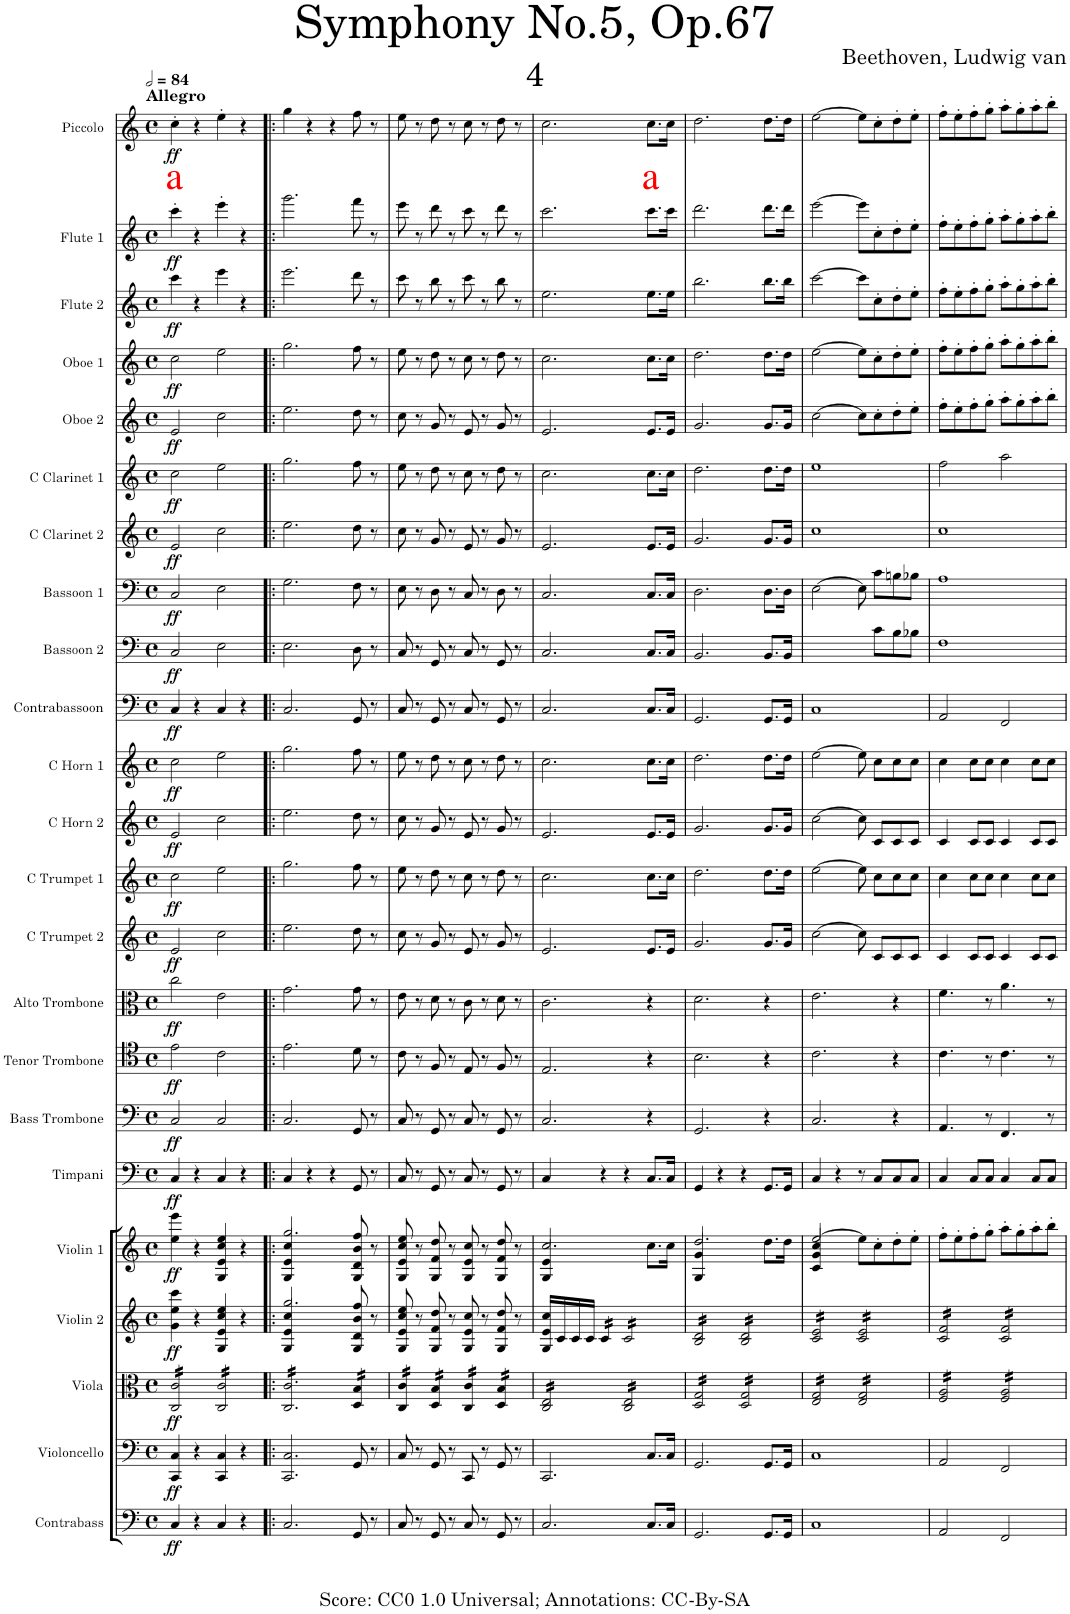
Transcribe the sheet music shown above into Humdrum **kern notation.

**kern	**dynam	**kern	**dynam	**kern	**dynam	**kern	**dynam	**kern	**dynam	**kern	**dynam	**kern	**dynam	**kern	**dynam	**kern	**dynam	**kern	**dynam	**kern	**dynam	**kern	**dynam	**kern	**dynam	**kern	**dynam	**kern	**dynam	**kern	**dynam	**kern	**dynam	**kern	**dynam	**kern	**dynam	**kern	**dynam	**kern	**dynam	**kern	**dynam	**kern	**text	**dynam
*part23	*part23	*part22	*part22	*part21	*part21	*part20	*part20	*part19	*part19	*part18	*part18	*part17	*part17	*part16	*part16	*part15	*part15	*part14	*part14	*part13	*part13	*part12	*part12	*part11	*part11	*part10	*part10	*part9	*part9	*part8	*part8	*part7	*part7	*part6	*part6	*part5	*part5	*part4	*part4	*part3	*part3	*part2	*part2	*part1	*part1	*part1
*staff23	*staff23	*staff22	*staff22	*staff21	*staff21	*staff20	*staff20	*staff19	*staff19	*staff18	*staff18	*staff17	*staff17	*staff16	*staff16	*staff15	*staff15	*staff14	*staff14	*staff13	*staff13	*staff12	*staff12	*staff11	*staff11	*staff10	*staff10	*staff9	*staff9	*staff8	*staff8	*staff7	*staff7	*staff6	*staff6	*staff5	*staff5	*staff4	*staff4	*staff3	*staff3	*staff2	*staff2	*staff1	*staff1	*staff1
*I"Contrabass	*	*I"Violoncello	*	*I"Viola	*	*I"Violin 2	*	*I"Violin 1	*	*I"Timpani	*	*I"Bass Trombone	*	*I"Tenor Trombone	*	*I"Alto Trombone	*	*I"C Trumpet 2	*	*I"C Trumpet 1	*	*I"C Horn 2	*	*I"C Horn 1	*	*I"Contrabassoon	*	*I"Bassoon 2	*	*I"Bassoon 1	*	*I"C Clarinet 2	*	*I"C Clarinet 1	*	*I"Oboe 2	*	*I"Oboe 1	*	*I"Flute 2	*	*I"Flute 1	*	*I"Piccolo	*	*
*I'Cb	*	*I'Vc	*	*I'Vla	*	*I'Vln 2	*	*I'Vln 1	*	*I'Timp	*	*I'B. Tbn.	*	*I'T. Tbn.	*	*I'A. Tbn.	*	*I'Tpt 2	*	*I'Tpt 1	*	*I'Hn 2	*	*I'Hn 1	*	*I'Cbsn	*	*I'Bsn 2	*	*I'Bsn 1	*	*I'Cl 2	*	*I'Cl 1	*	*I'Ob 2	*	*I'Ob 1	*	*I'Fl 2	*	*I'Fl 1	*	*I'Picc.	*	*
*clefF4	*	*clefF4	*	*clefC3	*	*clefG2	*	*clefG2	*	*clefF4	*	*clefF4	*	*clefC4	*	*clefC3	*	*clefG2	*	*clefG2	*	*clefG2	*	*clefG2	*	*clefF4	*	*clefF4	*	*clefF4	*	*clefG2	*	*clefG2	*	*clefG2	*	*clefG2	*	*clefG2	*	*clefG2	*	*clefG2	*	*
*Trd7c12	*	*	*	*	*	*	*	*	*	*	*	*	*	*	*	*	*	*	*	*	*	*Trd7c12	*	*Trd7c12	*	*Trd7c12	*	*	*	*	*	*Trd1c2	*	*Trd1c2	*	*	*	*	*	*	*	*	*	*Trd-7c-12	*	*
*k[]	*	*k[]	*	*k[]	*	*k[]	*	*k[]	*	*k[]	*	*k[]	*	*k[]	*	*k[]	*	*k[]	*	*k[]	*	*k[]	*	*k[]	*	*k[]	*	*k[]	*	*k[]	*	*k[]	*	*k[]	*	*k[]	*	*k[]	*	*k[]	*	*k[]	*	*k[]	*	*
*M4/4	*	*M4/4	*	*M4/4	*	*M4/4	*	*M4/4	*	*M4/4	*	*M4/4	*	*M4/4	*	*M4/4	*	*M4/4	*	*M4/4	*	*M4/4	*	*M4/4	*	*M4/4	*	*M4/4	*	*M4/4	*	*M4/4	*	*M4/4	*	*M4/4	*	*M4/4	*	*M4/4	*	*M4/4	*	*M4/4	*	*
*met(c)	*	*met(c)	*	*met(c)	*	*met(c)	*	*met(c)	*	*met(c)	*	*met(c)	*	*met(c)	*	*met(c)	*	*met(c)	*	*met(c)	*	*met(c)	*	*met(c)	*	*met(c)	*	*met(c)	*	*met(c)	*	*met(c)	*	*met(c)	*	*met(c)	*	*met(c)	*	*met(c)	*	*met(c)	*	*met(c)	*	*
*MM168	*	*MM168	*	*MM168	*	*MM168	*	*MM168	*	*MM168	*	*MM168	*	*MM168	*	*MM168	*	*MM168	*	*MM168	*	*MM168	*	*MM168	*	*MM168	*	*MM168	*	*MM168	*	*MM168	*	*MM168	*	*MM168	*	*MM168	*	*MM168	*	*MM168	*	*MM168	*	*
=1	=1	=1	=1	=1	=1	=1	=1	=1	=1	=1	=1	=1	=1	=1	=1	=1	=1	=1	=1	=1	=1	=1	=1	=1	=1	=1	=1	=1	=1	=1	=1	=1	=1	=1	=1	=1	=1	=1	=1	=1	=1	=1	=1	=1	=1	=1
!	!	!	!	!	!	!	!	!	!	!	!	!	!	!	!	!	!	!	!	!	!	!	!	!	!	!	!	!	!	!	!	!	!	!	!	!	!	!	!	!	!	!	!	!LO:TX:a:B:t=Allegro	!	!
!	!LO:DY:b	!	!LO:DY:b	!	!LO:DY:b	!	!LO:DY:b	!	!LO:DY:b	!	!LO:DY:b	!	!LO:DY:b	!	!LO:DY:b	!	!LO:DY:b	!	!LO:DY:b	!	!LO:DY:b	!	!LO:DY:b	!	!LO:DY:b	!	!LO:DY:b	!	!LO:DY:b	!	!LO:DY:b	!	!LO:DY:b	!	!LO:DY:b	!	!LO:DY:b	!	!LO:DY:b	!	!LO:DY:b	!	!LO:DY:b	!	!LO:LY:b:color=#FF0000	!LO:DY:b
*	*	*	*	*tremolo	*	*	*	*	*	*	*	*	*	*	*	*	*	*	*	*	*	*	*	*	*	*	*	*	*	*	*	*	*	*	*	*	*	*	*	*	*	*	*	*	*	*
4C/	ff	4CC/ 4C/	ff	16C/ 16c/LL	ff	4g\ 4ee\ 4ccc\	ff	4ee\ 4eee\	ff	4C/	ff	2C/	ff	2e\	ff	2cc\	ff	2e/	ff	2cc\	ff	2e/	ff	2cc\	ff	4C/	ff	2C/	ff	2C/	ff	2e/	ff	2cc\	ff	2e/	ff	2cc\	ff	4ccc\	ff	4ccc'\	ff	4cc'\	a	ff
.	.	.	.	16C/ 16c/	.	.	.	.	.	.	.	.	.	.	.	.	.	.	.	.	.	.	.	.	.	.	.	.	.	.	.	.	.	.	.	.	.	.	.	.	.	.	.	.	.	.
.	.	.	.	16C/ 16c/	.	.	.	.	.	.	.	.	.	.	.	.	.	.	.	.	.	.	.	.	.	.	.	.	.	.	.	.	.	.	.	.	.	.	.	.	.	.	.	.	.	.
.	.	.	.	16C/ 16c/	.	.	.	.	.	.	.	.	.	.	.	.	.	.	.	.	.	.	.	.	.	.	.	.	.	.	.	.	.	.	.	.	.	.	.	.	.	.	.	.	.	.
4r	.	4r	.	16C/ 16c/	.	4r	.	4r	.	4r	.	.	.	.	.	.	.	.	.	.	.	.	.	.	.	4r	.	.	.	.	.	.	.	.	.	.	.	.	.	4r	.	4r	.	4r	.	.
.	.	.	.	16C/ 16c/	.	.	.	.	.	.	.	.	.	.	.	.	.	.	.	.	.	.	.	.	.	.	.	.	.	.	.	.	.	.	.	.	.	.	.	.	.	.	.	.	.	.
.	.	.	.	16C/ 16c/	.	.	.	.	.	.	.	.	.	.	.	.	.	.	.	.	.	.	.	.	.	.	.	.	.	.	.	.	.	.	.	.	.	.	.	.	.	.	.	.	.	.
.	.	.	.	16C/ 16c/JJ	.	.	.	.	.	.	.	.	.	.	.	.	.	.	.	.	.	.	.	.	.	.	.	.	.	.	.	.	.	.	.	.	.	.	.	.	.	.	.	.	.	.
4C/	.	4CC/ 4C/	.	16C/ 16c/LL	.	4G/ 4e/ 4cc/ 4ee/	.	4G/ 4e/ 4cc/ 4ee/	.	4C/	.	2C/	.	2c\	.	2e\	.	2cc\	.	2ee\	.	2cc\	.	2ee\	.	4C/	.	2E\	.	2E\	.	2cc\	.	2ee\	.	2cc\	.	2ee\	.	4eee\	.	4eee'\	.	4ee'\	.	.
.	.	.	.	16C/ 16c/	.	.	.	.	.	.	.	.	.	.	.	.	.	.	.	.	.	.	.	.	.	.	.	.	.	.	.	.	.	.	.	.	.	.	.	.	.	.	.	.	.	.
.	.	.	.	16C/ 16c/	.	.	.	.	.	.	.	.	.	.	.	.	.	.	.	.	.	.	.	.	.	.	.	.	.	.	.	.	.	.	.	.	.	.	.	.	.	.	.	.	.	.
.	.	.	.	16C/ 16c/	.	.	.	.	.	.	.	.	.	.	.	.	.	.	.	.	.	.	.	.	.	.	.	.	.	.	.	.	.	.	.	.	.	.	.	.	.	.	.	.	.	.
4r	.	4r	.	16C/ 16c/	.	4r	.	4r	.	4r	.	.	.	.	.	.	.	.	.	.	.	.	.	.	.	4r	.	.	.	.	.	.	.	.	.	.	.	.	.	4r	.	4r	.	4r	.	.
.	.	.	.	16C/ 16c/	.	.	.	.	.	.	.	.	.	.	.	.	.	.	.	.	.	.	.	.	.	.	.	.	.	.	.	.	.	.	.	.	.	.	.	.	.	.	.	.	.	.
.	.	.	.	16C/ 16c/	.	.	.	.	.	.	.	.	.	.	.	.	.	.	.	.	.	.	.	.	.	.	.	.	.	.	.	.	.	.	.	.	.	.	.	.	.	.	.	.	.	.
.	.	.	.	16C/ 16c/JJ	.	.	.	.	.	.	.	.	.	.	.	.	.	.	.	.	.	.	.	.	.	.	.	.	.	.	.	.	.	.	.	.	.	.	.	.	.	.	.	.	.	.
=2!|:	=2!|:	=2!|:	=2!|:	=2!|:	=2!|:	=2!|:	=2!|:	=2!|:	=2!|:	=2!|:	=2!|:	=2!|:	=2!|:	=2!|:	=2!|:	=2!|:	=2!|:	=2!|:	=2!|:	=2!|:	=2!|:	=2!|:	=2!|:	=2!|:	=2!|:	=2!|:	=2!|:	=2!|:	=2!|:	=2!|:	=2!|:	=2!|:	=2!|:	=2!|:	=2!|:	=2!|:	=2!|:	=2!|:	=2!|:	=2!|:	=2!|:	=2!|:	=2!|:	=2!|:	=2!|:	=2!|:
*	*	*	*	*	*	*^	*	*^	*	*	*	*	*	*	*	*	*	*	*	*	*	*	*	*	*	*	*	*	*	*	*	*	*	*	*	*	*	*	*	*	*	*	*	*	*	*
2.C/	.	2.CC/ 2.C/	.	16C/ 16c/LL	.	2.gg/	4G/ 4e/ 4cc/	.	2.gg/	4G/ 4e/ 4cc/	.	4C/	.	2.C/	.	2.e\	.	2.g\	.	2.ee\	.	2.gg\	.	2.ee\	.	2.gg\	.	2.C/	.	2.E\	.	2.G\	.	2.ee\	.	2.gg\	.	2.ee\	.	2.gg\	.	2.eee\	.	2.ggg\	.	4gg\	.	.
.	.	.	.	16C/ 16c/	.	.	.	.	.	.	.	.	.	.	.	.	.	.	.	.	.	.	.	.	.	.	.	.	.	.	.	.	.	.	.	.	.	.	.	.	.	.	.	.	.	.	.	.
.	.	.	.	16C/ 16c/	.	.	.	.	.	.	.	.	.	.	.	.	.	.	.	.	.	.	.	.	.	.	.	.	.	.	.	.	.	.	.	.	.	.	.	.	.	.	.	.	.	.	.	.
.	.	.	.	16C/ 16c/	.	.	.	.	.	.	.	.	.	.	.	.	.	.	.	.	.	.	.	.	.	.	.	.	.	.	.	.	.	.	.	.	.	.	.	.	.	.	.	.	.	.	.	.
.	.	.	.	16C/ 16c/	.	.	2.ryy	.	.	2.ryy	.	4r	.	.	.	.	.	.	.	.	.	.	.	.	.	.	.	.	.	.	.	.	.	.	.	.	.	.	.	.	.	.	.	.	.	4r	.	.
.	.	.	.	16C/ 16c/	.	.	.	.	.	.	.	.	.	.	.	.	.	.	.	.	.	.	.	.	.	.	.	.	.	.	.	.	.	.	.	.	.	.	.	.	.	.	.	.	.	.	.	.
.	.	.	.	16C/ 16c/	.	.	.	.	.	.	.	.	.	.	.	.	.	.	.	.	.	.	.	.	.	.	.	.	.	.	.	.	.	.	.	.	.	.	.	.	.	.	.	.	.	.	.	.
.	.	.	.	16C/ 16c/	.	.	.	.	.	.	.	.	.	.	.	.	.	.	.	.	.	.	.	.	.	.	.	.	.	.	.	.	.	.	.	.	.	.	.	.	.	.	.	.	.	.	.	.
.	.	.	.	16C/ 16c/	.	.	.	.	.	.	.	4r	.	.	.	.	.	.	.	.	.	.	.	.	.	.	.	.	.	.	.	.	.	.	.	.	.	.	.	.	.	.	.	.	.	4r	.	.
.	.	.	.	16C/ 16c/	.	.	.	.	.	.	.	.	.	.	.	.	.	.	.	.	.	.	.	.	.	.	.	.	.	.	.	.	.	.	.	.	.	.	.	.	.	.	.	.	.	.	.	.
.	.	.	.	16C/ 16c/	.	.	.	.	.	.	.	.	.	.	.	.	.	.	.	.	.	.	.	.	.	.	.	.	.	.	.	.	.	.	.	.	.	.	.	.	.	.	.	.	.	.	.	.
.	.	.	.	16C/ 16c/JJ	.	.	.	.	.	.	.	.	.	.	.	.	.	.	.	.	.	.	.	.	.	.	.	.	.	.	.	.	.	.	.	.	.	.	.	.	.	.	.	.	.	.	.	.
8GG/	.	8GG/	.	16D/ 16B/LL	.	8G/ 8d/ 8b/ 8ff/	.	.	8G/ 8d/ 8b/ 8ff/	.	.	8GG/	.	8GG/	.	8d\	.	8g\	.	8dd\	.	8ff\	.	8dd\	.	8ff\	.	8GG/	.	8D\	.	8F\	.	8dd\	.	8ff\	.	8dd\	.	8ff\	.	8ddd\	.	8fff\	.	8ff\	.	.
.	.	.	.	16D/ 16B/	.	.	.	.	.	.	.	.	.	.	.	.	.	.	.	.	.	.	.	.	.	.	.	.	.	.	.	.	.	.	.	.	.	.	.	.	.	.	.	.	.	.	.	.
8r	.	8r	.	16D/ 16B/	.	8r	.	.	8r	.	.	8r	.	8r	.	8r	.	8r	.	8r	.	8r	.	8r	.	8r	.	8r	.	8r	.	8r	.	8r	.	8r	.	8r	.	8r	.	8r	.	8r	.	8r	.	.
.	.	.	.	16D/ 16B/JJ	.	.	.	.	.	.	.	.	.	.	.	.	.	.	.	.	.	.	.	.	.	.	.	.	.	.	.	.	.	.	.	.	.	.	.	.	.	.	.	.	.	.	.	.
*	*	*	*	*	*	*v	*v	*	*	*	*	*	*	*	*	*	*	*	*	*	*	*	*	*	*	*	*	*	*	*	*	*	*	*	*	*	*	*	*	*	*	*	*	*	*	*	*	*
*	*	*	*	*	*	*	*	*v	*v	*	*	*	*	*	*	*	*	*	*	*	*	*	*	*	*	*	*	*	*	*	*	*	*	*	*	*	*	*	*	*	*	*	*	*	*	*	*
=3	=3	=3	=3	=3	=3	=3	=3	=3	=3	=3	=3	=3	=3	=3	=3	=3	=3	=3	=3	=3	=3	=3	=3	=3	=3	=3	=3	=3	=3	=3	=3	=3	=3	=3	=3	=3	=3	=3	=3	=3	=3	=3	=3	=3	=3	=3
8C/	.	8C/	.	16C/ 16c/LL	.	8G/ 8e/ 8cc/ 8ee/	.	8G/ 8e/ 8cc/ 8ee/	.	8C/	.	8C/	.	8c\	.	8e\	.	8cc\	.	8ee\	.	8cc\	.	8ee\	.	8C/	.	8C/	.	8E\	.	8cc\	.	8ee\	.	8cc\	.	8ee\	.	8ccc\	.	8eee\	.	8ee\	.	.
.	.	.	.	16C/ 16c/	.	.	.	.	.	.	.	.	.	.	.	.	.	.	.	.	.	.	.	.	.	.	.	.	.	.	.	.	.	.	.	.	.	.	.	.	.	.	.	.	.	.
8r	.	8r	.	16C/ 16c/	.	8r	.	8r	.	8r	.	8r	.	8r	.	8r	.	8r	.	8r	.	8r	.	8r	.	8r	.	8r	.	8r	.	8r	.	8r	.	8r	.	8r	.	8r	.	8r	.	8r	.	.
.	.	.	.	16C/ 16c/JJ	.	.	.	.	.	.	.	.	.	.	.	.	.	.	.	.	.	.	.	.	.	.	.	.	.	.	.	.	.	.	.	.	.	.	.	.	.	.	.	.	.	.
8GG/	.	8GG/	.	16D/ 16B/LL	.	8G/ 8f/ 8dd/	.	8G/ 8f/ 8dd/	.	8GG/	.	8GG/	.	8F/	.	8d\	.	8g/	.	8dd\	.	8g/	.	8dd\	.	8GG/	.	8GG/	.	8D\	.	8g/	.	8dd\	.	8g/	.	8dd\	.	8bb\	.	8ddd\	.	8dd\	.	.
.	.	.	.	16D/ 16B/	.	.	.	.	.	.	.	.	.	.	.	.	.	.	.	.	.	.	.	.	.	.	.	.	.	.	.	.	.	.	.	.	.	.	.	.	.	.	.	.	.	.
8r	.	8r	.	16D/ 16B/	.	8r	.	8r	.	8r	.	8r	.	8r	.	8r	.	8r	.	8r	.	8r	.	8r	.	8r	.	8r	.	8r	.	8r	.	8r	.	8r	.	8r	.	8r	.	8r	.	8r	.	.
.	.	.	.	16D/ 16B/JJ	.	.	.	.	.	.	.	.	.	.	.	.	.	.	.	.	.	.	.	.	.	.	.	.	.	.	.	.	.	.	.	.	.	.	.	.	.	.	.	.	.	.
8C/	.	8CC/	.	16C/ 16c/LL	.	8G/ 8e/ 8cc/	.	8G/ 8e/ 8cc/	.	8C/	.	8C/	.	8E/	.	8c\	.	8e/	.	8cc\	.	8e/	.	8cc\	.	8C/	.	8C/	.	8C/	.	8e/	.	8cc\	.	8e/	.	8cc\	.	8ccc\	.	8ccc\	.	8cc\	.	.
.	.	.	.	16C/ 16c/	.	.	.	.	.	.	.	.	.	.	.	.	.	.	.	.	.	.	.	.	.	.	.	.	.	.	.	.	.	.	.	.	.	.	.	.	.	.	.	.	.	.
8r	.	8r	.	16C/ 16c/	.	8r	.	8r	.	8r	.	8r	.	8r	.	8r	.	8r	.	8r	.	8r	.	8r	.	8r	.	8r	.	8r	.	8r	.	8r	.	8r	.	8r	.	8r	.	8r	.	8r	.	.
.	.	.	.	16C/ 16c/JJ	.	.	.	.	.	.	.	.	.	.	.	.	.	.	.	.	.	.	.	.	.	.	.	.	.	.	.	.	.	.	.	.	.	.	.	.	.	.	.	.	.	.
8GG/	.	8GG/	.	16D/ 16B/LL	.	8G/ 8f/ 8dd/	.	8G/ 8f/ 8dd/	.	8GG/	.	8GG/	.	8F/	.	8d\	.	8g/	.	8dd\	.	8g/	.	8dd\	.	8GG/	.	8GG/	.	8D\	.	8g/	.	8dd\	.	8g/	.	8dd\	.	8bb\	.	8ddd\	.	8dd\	.	.
.	.	.	.	16D/ 16B/	.	.	.	.	.	.	.	.	.	.	.	.	.	.	.	.	.	.	.	.	.	.	.	.	.	.	.	.	.	.	.	.	.	.	.	.	.	.	.	.	.	.
8r	.	8r	.	16D/ 16B/	.	8r	.	8r	.	8r	.	8r	.	8r	.	8r	.	8r	.	8r	.	8r	.	8r	.	8r	.	8r	.	8r	.	8r	.	8r	.	8r	.	8r	.	8r	.	8r	.	8r	.	.
.	.	.	.	16D/ 16B/JJ	.	.	.	.	.	.	.	.	.	.	.	.	.	.	.	.	.	.	.	.	.	.	.	.	.	.	.	.	.	.	.	.	.	.	.	.	.	.	.	.	.	.
=4	=4	=4	=4	=4	=4	=4	=4	=4	=4	=4	=4	=4	=4	=4	=4	=4	=4	=4	=4	=4	=4	=4	=4	=4	=4	=4	=4	=4	=4	=4	=4	=4	=4	=4	=4	=4	=4	=4	=4	=4	=4	=4	=4	=4	=4	=4
*	*	*	*	*	*	*	*	*^	*	*	*	*	*	*	*	*	*	*	*	*	*	*	*	*	*	*	*	*	*	*	*	*	*	*	*	*	*	*	*	*	*	*	*	*	*	*
2.C/	.	2.CC/	.	16C/ 16E/LL	.	16G/ 16e/ 16cc/LL	.	2.cc/	4G/ 4e/	.	4C/	.	2.C/	.	2.E/	.	2.c\	.	2.e/	.	2.cc\	.	2.e/	.	2.cc\	.	2.C/	.	2.C/	.	2.C/	.	2.e/	.	2.cc\	.	2.e/	.	2.cc\	.	2.ee\	.	2.ccc\	.	2.cc\	.	.
.	.	.	.	16C/ 16E/	.	16c/	.	.	.	.	.	.	.	.	.	.	.	.	.	.	.	.	.	.	.	.	.	.	.	.	.	.	.	.	.	.	.	.	.	.	.	.	.	.	.	.	.
.	.	.	.	16C/ 16E/	.	16c/	.	.	.	.	.	.	.	.	.	.	.	.	.	.	.	.	.	.	.	.	.	.	.	.	.	.	.	.	.	.	.	.	.	.	.	.	.	.	.	.	.
.	.	.	.	16C/ 16E/	.	16c/JJ	.	.	.	.	.	.	.	.	.	.	.	.	.	.	.	.	.	.	.	.	.	.	.	.	.	.	.	.	.	.	.	.	.	.	.	.	.	.	.	.	.
*	*	*	*	*	*	*tremolo	*	*	*	*	*	*	*	*	*	*	*	*	*	*	*	*	*	*	*	*	*	*	*	*	*	*	*	*	*	*	*	*	*	*	*	*	*	*	*	*	*
.	.	.	.	16C/ 16E/	.	16c/LL	.	.	2.ryy	.	4r	.	.	.	.	.	.	.	.	.	.	.	.	.	.	.	.	.	.	.	.	.	.	.	.	.	.	.	.	.	.	.	.	.	.	.	.
.	.	.	.	16C/ 16E/	.	16c/	.	.	.	.	.	.	.	.	.	.	.	.	.	.	.	.	.	.	.	.	.	.	.	.	.	.	.	.	.	.	.	.	.	.	.	.	.	.	.	.	.
.	.	.	.	16C/ 16E/	.	16c/	.	.	.	.	.	.	.	.	.	.	.	.	.	.	.	.	.	.	.	.	.	.	.	.	.	.	.	.	.	.	.	.	.	.	.	.	.	.	.	.	.
.	.	.	.	16C/ 16E/JJ	.	16c/JJ	.	.	.	.	.	.	.	.	.	.	.	.	.	.	.	.	.	.	.	.	.	.	.	.	.	.	.	.	.	.	.	.	.	.	.	.	.	.	.	.	.
.	.	.	.	16C/ 16E/LL	.	16c/LL	.	.	.	.	4r	.	.	.	.	.	.	.	.	.	.	.	.	.	.	.	.	.	.	.	.	.	.	.	.	.	.	.	.	.	.	.	.	.	.	.	.
.	.	.	.	16C/ 16E/	.	16c/	.	.	.	.	.	.	.	.	.	.	.	.	.	.	.	.	.	.	.	.	.	.	.	.	.	.	.	.	.	.	.	.	.	.	.	.	.	.	.	.	.
.	.	.	.	16C/ 16E/	.	16c/	.	.	.	.	.	.	.	.	.	.	.	.	.	.	.	.	.	.	.	.	.	.	.	.	.	.	.	.	.	.	.	.	.	.	.	.	.	.	.	.	.
.	.	.	.	16C/ 16E/	.	16c/	.	.	.	.	.	.	.	.	.	.	.	.	.	.	.	.	.	.	.	.	.	.	.	.	.	.	.	.	.	.	.	.	.	.	.	.	.	.	.	.	.
!	!	!	!	!	!	!	!	!	!	!	!	!	!	!	!	!	!	!	!	!	!	!	!	!	!	!	!	!	!	!	!	!	!	!	!	!	!	!	!	!	!	!	!	!	!	!LO:LY:b:color=#FF0000	!
8.C/L	.	8.C/L	.	16C/ 16E/	.	16c/	.	8.cc\L	.	.	8.C/L	.	4r	.	4r	.	4r	.	8.e/L	.	8.cc\L	.	8.e/L	.	8.cc\L	.	8.C/L	.	8.C/L	.	8.C/L	.	8.e/L	.	8.cc\L	.	8.e/L	.	8.cc\L	.	8.ee\L	.	8.ccc\L	.	8.cc\L	a	.
.	.	.	.	16C/ 16E/	.	16c/	.	.	.	.	.	.	.	.	.	.	.	.	.	.	.	.	.	.	.	.	.	.	.	.	.	.	.	.	.	.	.	.	.	.	.	.	.	.	.	.	.
.	.	.	.	16C/ 16E/	.	16c/	.	.	.	.	.	.	.	.	.	.	.	.	.	.	.	.	.	.	.	.	.	.	.	.	.	.	.	.	.	.	.	.	.	.	.	.	.	.	.	.	.
16C/Jk	.	16C/Jk	.	16C/ 16E/JJ	.	16c/JJ	.	16cc\Jk	.	.	16C/Jk	.	.	.	.	.	.	.	16e/Jk	.	16cc\Jk	.	16e/Jk	.	16cc\Jk	.	16C/Jk	.	16C/Jk	.	16C/Jk	.	16e/Jk	.	16cc\Jk	.	16e/Jk	.	16cc\Jk	.	16ee\Jk	.	16ccc\Jk	.	16cc\Jk	.	.
=5	=5	=5	=5	=5	=5	=5	=5	=5	=5	=5	=5	=5	=5	=5	=5	=5	=5	=5	=5	=5	=5	=5	=5	=5	=5	=5	=5	=5	=5	=5	=5	=5	=5	=5	=5	=5	=5	=5	=5	=5	=5	=5	=5	=5	=5	=5	=5
2.GG/	.	2.GG/	.	16D/ 16G/LL	.	16B/ 16d/LL	.	2.dd/	4G/ 4g/	.	4GG/	.	2.GG/	.	2.B\	.	2.d\	.	2.g/	.	2.dd\	.	2.g/	.	2.dd\	.	2.GG/	.	2.BB/	.	2.D\	.	2.g/	.	2.dd\	.	2.g/	.	2.dd\	.	2.bb\	.	2.ddd\	.	2.dd\	.	.
.	.	.	.	16D/ 16G/	.	16B/ 16d/	.	.	.	.	.	.	.	.	.	.	.	.	.	.	.	.	.	.	.	.	.	.	.	.	.	.	.	.	.	.	.	.	.	.	.	.	.	.	.	.	.
.	.	.	.	16D/ 16G/	.	16B/ 16d/	.	.	.	.	.	.	.	.	.	.	.	.	.	.	.	.	.	.	.	.	.	.	.	.	.	.	.	.	.	.	.	.	.	.	.	.	.	.	.	.	.
.	.	.	.	16D/ 16G/	.	16B/ 16d/	.	.	.	.	.	.	.	.	.	.	.	.	.	.	.	.	.	.	.	.	.	.	.	.	.	.	.	.	.	.	.	.	.	.	.	.	.	.	.	.	.
.	.	.	.	16D/ 16G/	.	16B/ 16d/	.	.	2.ryy	.	4r	.	.	.	.	.	.	.	.	.	.	.	.	.	.	.	.	.	.	.	.	.	.	.	.	.	.	.	.	.	.	.	.	.	.	.	.
.	.	.	.	16D/ 16G/	.	16B/ 16d/	.	.	.	.	.	.	.	.	.	.	.	.	.	.	.	.	.	.	.	.	.	.	.	.	.	.	.	.	.	.	.	.	.	.	.	.	.	.	.	.	.
.	.	.	.	16D/ 16G/	.	16B/ 16d/	.	.	.	.	.	.	.	.	.	.	.	.	.	.	.	.	.	.	.	.	.	.	.	.	.	.	.	.	.	.	.	.	.	.	.	.	.	.	.	.	.
.	.	.	.	16D/ 16G/JJ	.	16B/ 16d/JJ	.	.	.	.	.	.	.	.	.	.	.	.	.	.	.	.	.	.	.	.	.	.	.	.	.	.	.	.	.	.	.	.	.	.	.	.	.	.	.	.	.
.	.	.	.	16D/ 16G/LL	.	16B/ 16d/LL	.	.	.	.	4r	.	.	.	.	.	.	.	.	.	.	.	.	.	.	.	.	.	.	.	.	.	.	.	.	.	.	.	.	.	.	.	.	.	.	.	.
.	.	.	.	16D/ 16G/	.	16B/ 16d/	.	.	.	.	.	.	.	.	.	.	.	.	.	.	.	.	.	.	.	.	.	.	.	.	.	.	.	.	.	.	.	.	.	.	.	.	.	.	.	.	.
.	.	.	.	16D/ 16G/	.	16B/ 16d/	.	.	.	.	.	.	.	.	.	.	.	.	.	.	.	.	.	.	.	.	.	.	.	.	.	.	.	.	.	.	.	.	.	.	.	.	.	.	.	.	.
.	.	.	.	16D/ 16G/	.	16B/ 16d/	.	.	.	.	.	.	.	.	.	.	.	.	.	.	.	.	.	.	.	.	.	.	.	.	.	.	.	.	.	.	.	.	.	.	.	.	.	.	.	.	.
8.GG/L	.	8.GG/L	.	16D/ 16G/	.	16B/ 16d/	.	8.dd\L	.	.	8.GG/L	.	4r	.	4r	.	4r	.	8.g/L	.	8.dd\L	.	8.g/L	.	8.dd\L	.	8.GG/L	.	8.BB/L	.	8.D\L	.	8.g/L	.	8.dd\L	.	8.g/L	.	8.dd\L	.	8.bb\L	.	8.ddd\L	.	8.dd\L	.	.
.	.	.	.	16D/ 16G/	.	16B/ 16d/	.	.	.	.	.	.	.	.	.	.	.	.	.	.	.	.	.	.	.	.	.	.	.	.	.	.	.	.	.	.	.	.	.	.	.	.	.	.	.	.	.
.	.	.	.	16D/ 16G/	.	16B/ 16d/	.	.	.	.	.	.	.	.	.	.	.	.	.	.	.	.	.	.	.	.	.	.	.	.	.	.	.	.	.	.	.	.	.	.	.	.	.	.	.	.	.
16GG/Jk	.	16GG/Jk	.	16D/ 16G/JJ	.	16B/ 16d/JJ	.	16dd\Jk	.	.	16GG/Jk	.	.	.	.	.	.	.	16g/Jk	.	16dd\Jk	.	16g/Jk	.	16dd\Jk	.	16GG/Jk	.	16BB/Jk	.	16D\Jk	.	16g/Jk	.	16dd\Jk	.	16g/Jk	.	16dd\Jk	.	16bb\Jk	.	16ddd\Jk	.	16dd\Jk	.	.
=6	=6	=6	=6	=6	=6	=6	=6	=6	=6	=6	=6	=6	=6	=6	=6	=6	=6	=6	=6	=6	=6	=6	=6	=6	=6	=6	=6	=6	=6	=6	=6	=6	=6	=6	=6	=6	=6	=6	=6	=6	=6	=6	=6	=6	=6	=6	=6
1C	.	1C	.	16E/ 16G/LL	.	16c/ 16e/LL	.	[2ee/	4c/ 4g/ 4cc/	.	4C/	.	2.C/	.	2.c\	.	2.e\	.	[2cc\	.	[2ee\	.	[2cc\	.	[2ee\	.	1C	.	2ryy	.	[2E\	.	1cc	.	1ee	.	[2cc\	.	[2ee\	.	[2ccc\	.	[2eee\	.	[2ee\	.	.
.	.	.	.	16E/ 16G/	.	16c/ 16e/	.	.	.	.	.	.	.	.	.	.	.	.	.	.	.	.	.	.	.	.	.	.	.	.	.	.	.	.	.	.	.	.	.	.	.	.	.	.	.	.	.
.	.	.	.	16E/ 16G/	.	16c/ 16e/	.	.	.	.	.	.	.	.	.	.	.	.	.	.	.	.	.	.	.	.	.	.	.	.	.	.	.	.	.	.	.	.	.	.	.	.	.	.	.	.	.
.	.	.	.	16E/ 16G/	.	16c/ 16e/	.	.	.	.	.	.	.	.	.	.	.	.	.	.	.	.	.	.	.	.	.	.	.	.	.	.	.	.	.	.	.	.	.	.	.	.	.	.	.	.	.
.	.	.	.	16E/ 16G/	.	16c/ 16e/	.	.	2.ryy	.	4r	.	.	.	.	.	.	.	.	.	.	.	.	.	.	.	.	.	.	.	.	.	.	.	.	.	.	.	.	.	.	.	.	.	.	.	.
.	.	.	.	16E/ 16G/	.	16c/ 16e/	.	.	.	.	.	.	.	.	.	.	.	.	.	.	.	.	.	.	.	.	.	.	.	.	.	.	.	.	.	.	.	.	.	.	.	.	.	.	.	.	.
.	.	.	.	16E/ 16G/	.	16c/ 16e/	.	.	.	.	.	.	.	.	.	.	.	.	.	.	.	.	.	.	.	.	.	.	.	.	.	.	.	.	.	.	.	.	.	.	.	.	.	.	.	.	.
.	.	.	.	16E/ 16G/JJ	.	16c/ 16e/JJ	.	.	.	.	.	.	.	.	.	.	.	.	.	.	.	.	.	.	.	.	.	.	.	.	.	.	.	.	.	.	.	.	.	.	.	.	.	.	.	.	.
.	.	.	.	16E/ 16G/LL	.	16c/ 16e/LL	.	8ee\L]	.	.	8r	.	.	.	.	.	.	.	8cc\]	.	8ee\]	.	8cc\]	.	8ee\]	.	.	.	8ryy	.	8E\]	.	.	.	.	.	8cc\L]	.	8ee\L]	.	8ccc\L]	.	8eee\L]	.	8ee\L]	.	.
.	.	.	.	16E/ 16G/	.	16c/ 16e/	.	.	.	.	.	.	.	.	.	.	.	.	.	.	.	.	.	.	.	.	.	.	.	.	.	.	.	.	.	.	.	.	.	.	.	.	.	.	.	.	.
.	.	.	.	16E/ 16G/	.	16c/ 16e/	.	8cc'\	.	.	8C/L	.	.	.	.	.	.	.	8c/L	.	8cc\L	.	8c/L	.	8cc\L	.	.	.	8c\L	.	8c\L	.	.	.	.	.	8cc'\	.	8cc'\	.	8cc'\	.	8cc'\	.	8cc'\	.	.
.	.	.	.	16E/ 16G/	.	16c/ 16e/	.	.	.	.	.	.	.	.	.	.	.	.	.	.	.	.	.	.	.	.	.	.	.	.	.	.	.	.	.	.	.	.	.	.	.	.	.	.	.	.	.
.	.	.	.	16E/ 16G/	.	16c/ 16e/	.	8dd'\	.	.	8C/	.	4r	.	4r	.	4r	.	8c/	.	8cc\	.	8c/	.	8cc\	.	.	.	8B\	.	8Bn\	.	.	.	.	.	8dd'\	.	8dd'\	.	8dd'\	.	8dd'\	.	8dd'\	.	.
.	.	.	.	16E/ 16G/	.	16c/ 16e/	.	.	.	.	.	.	.	.	.	.	.	.	.	.	.	.	.	.	.	.	.	.	.	.	.	.	.	.	.	.	.	.	.	.	.	.	.	.	.	.	.
.	.	.	.	16E/ 16G/	.	16c/ 16e/	.	8ee'\J	.	.	8C/J	.	.	.	.	.	.	.	8c/J	.	8cc\J	.	8c/J	.	8cc\J	.	.	.	8B-X\J	.	8B-X\J	.	.	.	.	.	8ee'\J	.	8ee'\J	.	8ee'\J	.	8ee'\J	.	8ee'\J	.	.
.	.	.	.	16E/ 16G/JJ	.	16c/ 16e/JJ	.	.	.	.	.	.	.	.	.	.	.	.	.	.	.	.	.	.	.	.	.	.	.	.	.	.	.	.	.	.	.	.	.	.	.	.	.	.	.	.	.
*	*	*	*	*	*	*	*	*v	*v	*	*	*	*	*	*	*	*	*	*	*	*	*	*	*	*	*	*	*	*	*	*	*	*	*	*	*	*	*	*	*	*	*	*	*	*	*	*
=7	=7	=7	=7	=7	=7	=7	=7	=7	=7	=7	=7	=7	=7	=7	=7	=7	=7	=7	=7	=7	=7	=7	=7	=7	=7	=7	=7	=7	=7	=7	=7	=7	=7	=7	=7	=7	=7	=7	=7	=7	=7	=7	=7	=7	=7	=7
2AA/	.	2AA/	.	16F/ 16A/LL	.	16c/ 16f/LL	.	8ff'\L	.	4C/	.	4.AA/	.	4.c\	.	4.f\	.	4c/	.	4cc\	.	4c/	.	4cc\	.	2AA/	.	1F	.	1A	.	1cc	.	2ff\	.	8ff'\L	.	8ff'\L	.	8ff'\L	.	8ff'\L	.	8ff'\L	.	.
.	.	.	.	16F/ 16A/	.	16c/ 16f/	.	.	.	.	.	.	.	.	.	.	.	.	.	.	.	.	.	.	.	.	.	.	.	.	.	.	.	.	.	.	.	.	.	.	.	.	.	.	.	.
.	.	.	.	16F/ 16A/	.	16c/ 16f/	.	8ee'\	.	.	.	.	.	.	.	.	.	.	.	.	.	.	.	.	.	.	.	.	.	.	.	.	.	.	.	8ee'\	.	8ee'\	.	8ee'\	.	8ee'\	.	8ee'\	.	.
.	.	.	.	16F/ 16A/	.	16c/ 16f/	.	.	.	.	.	.	.	.	.	.	.	.	.	.	.	.	.	.	.	.	.	.	.	.	.	.	.	.	.	.	.	.	.	.	.	.	.	.	.	.
.	.	.	.	16F/ 16A/	.	16c/ 16f/	.	8ff'\	.	8C/L	.	.	.	.	.	.	.	8c/L	.	8cc\L	.	8c/L	.	8cc\L	.	.	.	.	.	.	.	.	.	.	.	8ff'\	.	8ff'\	.	8ff'\	.	8ff'\	.	8ff'\	.	.
.	.	.	.	16F/ 16A/	.	16c/ 16f/	.	.	.	.	.	.	.	.	.	.	.	.	.	.	.	.	.	.	.	.	.	.	.	.	.	.	.	.	.	.	.	.	.	.	.	.	.	.	.	.
.	.	.	.	16F/ 16A/	.	16c/ 16f/	.	8gg'\J	.	8C/J	.	8r	.	8r	.	8r	.	8c/J	.	8cc\J	.	8c/J	.	8cc\J	.	.	.	.	.	.	.	.	.	.	.	8gg'\J	.	8gg'\J	.	8gg'\J	.	8gg'\J	.	8gg'\J	.	.
.	.	.	.	16F/ 16A/JJ	.	16c/ 16f/JJ	.	.	.	.	.	.	.	.	.	.	.	.	.	.	.	.	.	.	.	.	.	.	.	.	.	.	.	.	.	.	.	.	.	.	.	.	.	.	.	.
2FF/	.	2FF/	.	16F/ 16A/LL	.	16c/ 16f/LL	.	8aa'\L	.	4C/	.	4.FF/	.	4.c\	.	4.a\	.	4c/	.	4cc\	.	4c/	.	4cc\	.	2FF/	.	.	.	.	.	.	.	2aa\	.	8aa'\L	.	8aa'\L	.	8aa'\L	.	8aa'\L	.	8aa'\L	.	.
.	.	.	.	16F/ 16A/	.	16c/ 16f/	.	.	.	.	.	.	.	.	.	.	.	.	.	.	.	.	.	.	.	.	.	.	.	.	.	.	.	.	.	.	.	.	.	.	.	.	.	.	.	.
.	.	.	.	16F/ 16A/	.	16c/ 16f/	.	8gg'\	.	.	.	.	.	.	.	.	.	.	.	.	.	.	.	.	.	.	.	.	.	.	.	.	.	.	.	8gg'\	.	8gg'\	.	8gg'\	.	8gg'\	.	8gg'\	.	.
.	.	.	.	16F/ 16A/	.	16c/ 16f/	.	.	.	.	.	.	.	.	.	.	.	.	.	.	.	.	.	.	.	.	.	.	.	.	.	.	.	.	.	.	.	.	.	.	.	.	.	.	.	.
.	.	.	.	16F/ 16A/	.	16c/ 16f/	.	8aa'\	.	8C/L	.	.	.	.	.	.	.	8c/L	.	8cc\L	.	8c/L	.	8cc\L	.	.	.	.	.	.	.	.	.	.	.	8aa'\	.	8aa'\	.	8aa'\	.	8aa'\	.	8aa'\	.	.
.	.	.	.	16F/ 16A/	.	16c/ 16f/	.	.	.	.	.	.	.	.	.	.	.	.	.	.	.	.	.	.	.	.	.	.	.	.	.	.	.	.	.	.	.	.	.	.	.	.	.	.	.	.
.	.	.	.	16F/ 16A/	.	16c/ 16f/	.	8bb'\J	.	8C/J	.	8r	.	8r	.	8r	.	8c/J	.	8cc\J	.	8c/J	.	8cc\J	.	.	.	.	.	.	.	.	.	.	.	8bb'\J	.	8bb'\J	.	8bb'\J	.	8bb'\J	.	8bb'\J	.	.
.	.	.	.	16F/ 16A/JJ	.	16c/ 16f/JJ	.	.	.	.	.	.	.	.	.	.	.	.	.	.	.	.	.	.	.	.	.	.	.	.	.	.	.	.	.	.	.	.	.	.	.	.	.	.	.	.
*	*	*	*	*	*	*Xtremolo	*	*	*	*	*	*	*	*	*	*	*	*	*	*	*	*	*	*	*	*	*	*	*	*	*	*	*	*	*	*	*	*	*	*	*	*	*	*	*	*
*	*	*	*	*Xtremolo	*	*	*	*	*	*	*	*	*	*	*	*	*	*	*	*	*	*	*	*	*	*	*	*	*	*	*	*	*	*	*	*	*	*	*	*	*	*	*	*	*	*
=	=	=	=	=	=	=	=	=	=	=	=	=	=	=	=	=	=	=	=	=	=	=	=	=	=	=	=	=	=	=	=	=	=	=	=	=	=	=	=	=	=	=	=	=	=	=
*-	*-	*-	*-	*-	*-	*-	*-	*-	*-	*-	*-	*-	*-	*-	*-	*-	*-	*-	*-	*-	*-	*-	*-	*-	*-	*-	*-	*-	*-	*-	*-	*-	*-	*-	*-	*-	*-	*-	*-	*-	*-	*-	*-	*-	*-	*-
